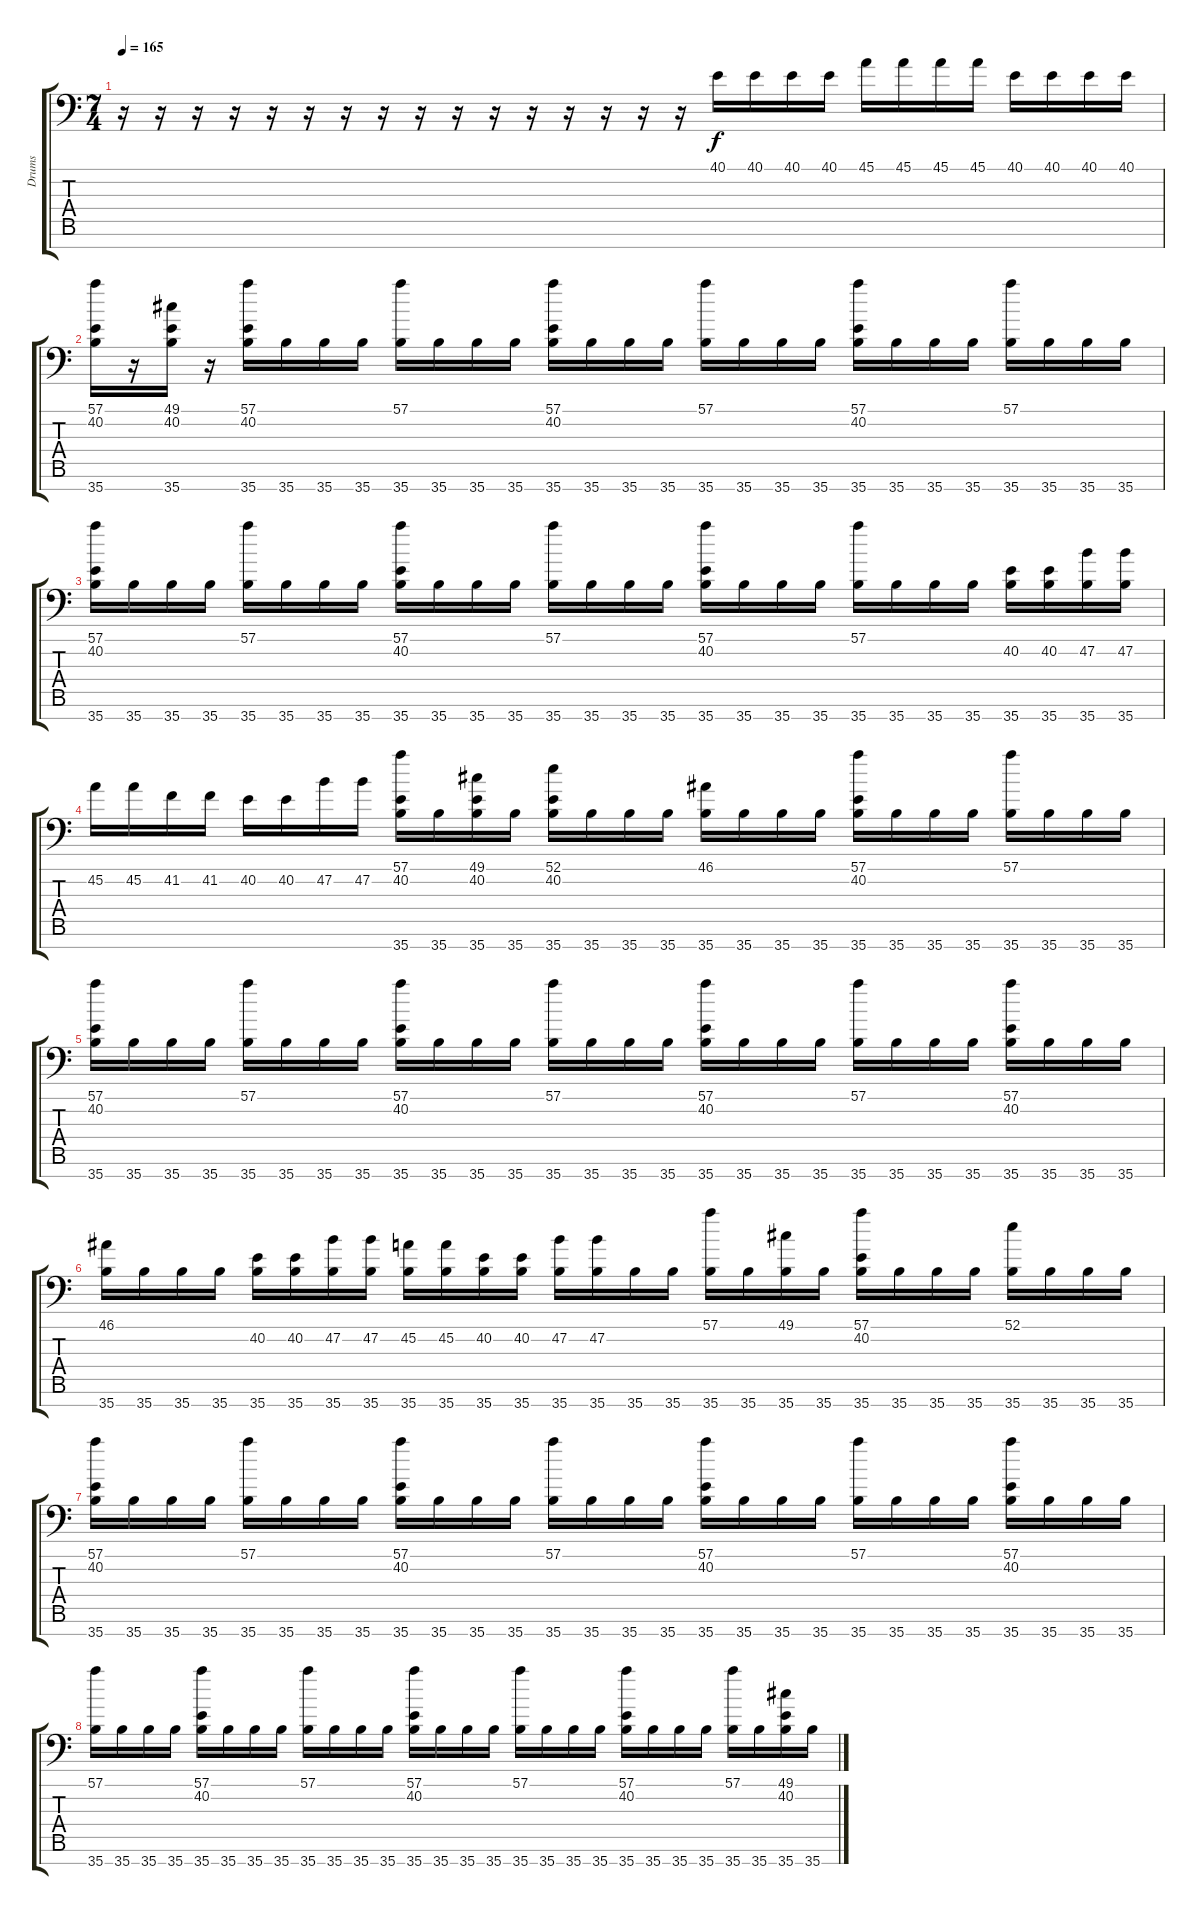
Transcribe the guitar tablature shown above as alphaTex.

\track ("Drums" "Drums") {instrument acousticgrandpiano}
\staff {score tabs}
\tuning (C-1 C-1 C-1 C-1 C-1 C-1 C-1) {hide}
\ts (7 4)
\tempo 165
\clef f4
\ks c
r.16{dy f} r.16 r.16 r.16 r.16 r.16 r.16 r.16 r.16 r.16 r.16 r.16 r.16 r.16 r.16 r.16 40.1.16 40.1.16 40.1.16 40.1.16 45.1.16 45.1.16 45.1.16 45.1.16 40.1.16 40.1.16 40.1.16 40.1.16 |
(57.1 40.2 35.7).16 r.16 (49.1 40.2 35.7).16 r.16 (57.1 40.2 35.7).16 35.7.16 35.7.16 35.7.16 (57.1 35.7).16 35.7.16 35.7.16 35.7.16 (57.1 40.2 35.7).16 35.7.16 35.7.16 35.7.16 (57.1 35.7).16 35.7.16 35.7.16 35.7.16 (57.1 40.2 35.7).16 35.7.16 35.7.16 35.7.16 (57.1 35.7).16 35.7.16 35.7.16 35.7.16 |
(57.1 40.2 35.7).16 35.7.16 35.7.16 35.7.16 (57.1 35.7).16 35.7.16 35.7.16 35.7.16 (57.1 40.2 35.7).16 35.7.16 35.7.16 35.7.16 (57.1 35.7).16 35.7.16 35.7.16 35.7.16 (57.1 40.2 35.7).16 35.7.16 35.7.16 35.7.16 (57.1 35.7).16 35.7.16 35.7.16 35.7.16 (40.2 35.7).16 (40.2 35.7).16 (47.2 35.7).16 (47.2 35.7).16 |
45.2.16 45.2.16 41.2.16 41.2.16 40.2.16 40.2.16 47.2.16 47.2.16 (57.1 40.2 35.7).16 35.7.16 (49.1 40.2 35.7).16 35.7.16 (52.1 40.2 35.7).16 35.7.16 35.7.16 35.7.16 (46.1 35.7).16 35.7.16 35.7.16 35.7.16 (57.1 40.2 35.7).16 35.7.16 35.7.16 35.7.16 (57.1 35.7).16 35.7.16 35.7.16 35.7.16 |
(57.1 40.2 35.7).16 35.7.16 35.7.16 35.7.16 (57.1 35.7).16 35.7.16 35.7.16 35.7.16 (57.1 40.2 35.7).16 35.7.16 35.7.16 35.7.16 (57.1 35.7).16 35.7.16 35.7.16 35.7.16 (57.1 40.2 35.7).16 35.7.16 35.7.16 35.7.16 (57.1 35.7).16 35.7.16 35.7.16 35.7.16 (57.1 40.2 35.7).16 35.7.16 35.7.16 35.7.16 |
(46.1 35.7).16 35.7.16 35.7.16 35.7.16 (40.2 35.7).16 (40.2 35.7).16 (47.2 35.7).16 (47.2 35.7).16 (45.2 35.7).16 (45.2 35.7).16 (40.2 35.7).16 (40.2 35.7).16 (47.2 35.7).16 (47.2 35.7).16 35.7.16 35.7.16 (57.1 35.7).16 35.7.16 (49.1 35.7).16 35.7.16 (57.1 40.2 35.7).16 35.7.16 35.7.16 35.7.16 (52.1 35.7).16 35.7.16 35.7.16 35.7.16 |
(57.1 40.2 35.7).16 35.7.16 35.7.16 35.7.16 (57.1 35.7).16 35.7.16 35.7.16 35.7.16 (57.1 40.2 35.7).16 35.7.16 35.7.16 35.7.16 (57.1 35.7).16 35.7.16 35.7.16 35.7.16 (57.1 40.2 35.7).16 35.7.16 35.7.16 35.7.16 (57.1 35.7).16 35.7.16 35.7.16 35.7.16 (57.1 40.2 35.7).16 35.7.16 35.7.16 35.7.16 |
(57.1 35.7).16 35.7.16 35.7.16 35.7.16 (57.1 40.2 35.7).16 35.7.16 35.7.16 35.7.16 (57.1 35.7).16 35.7.16 35.7.16 35.7.16 (57.1 40.2 35.7).16 35.7.16 35.7.16 35.7.16 (57.1 35.7).16 35.7.16 35.7.16 35.7.16 (57.1 40.2 35.7).16 35.7.16 35.7.16 35.7.16 (57.1 35.7).16 35.7.16 (49.1 40.2 35.7).16 35.7.16
